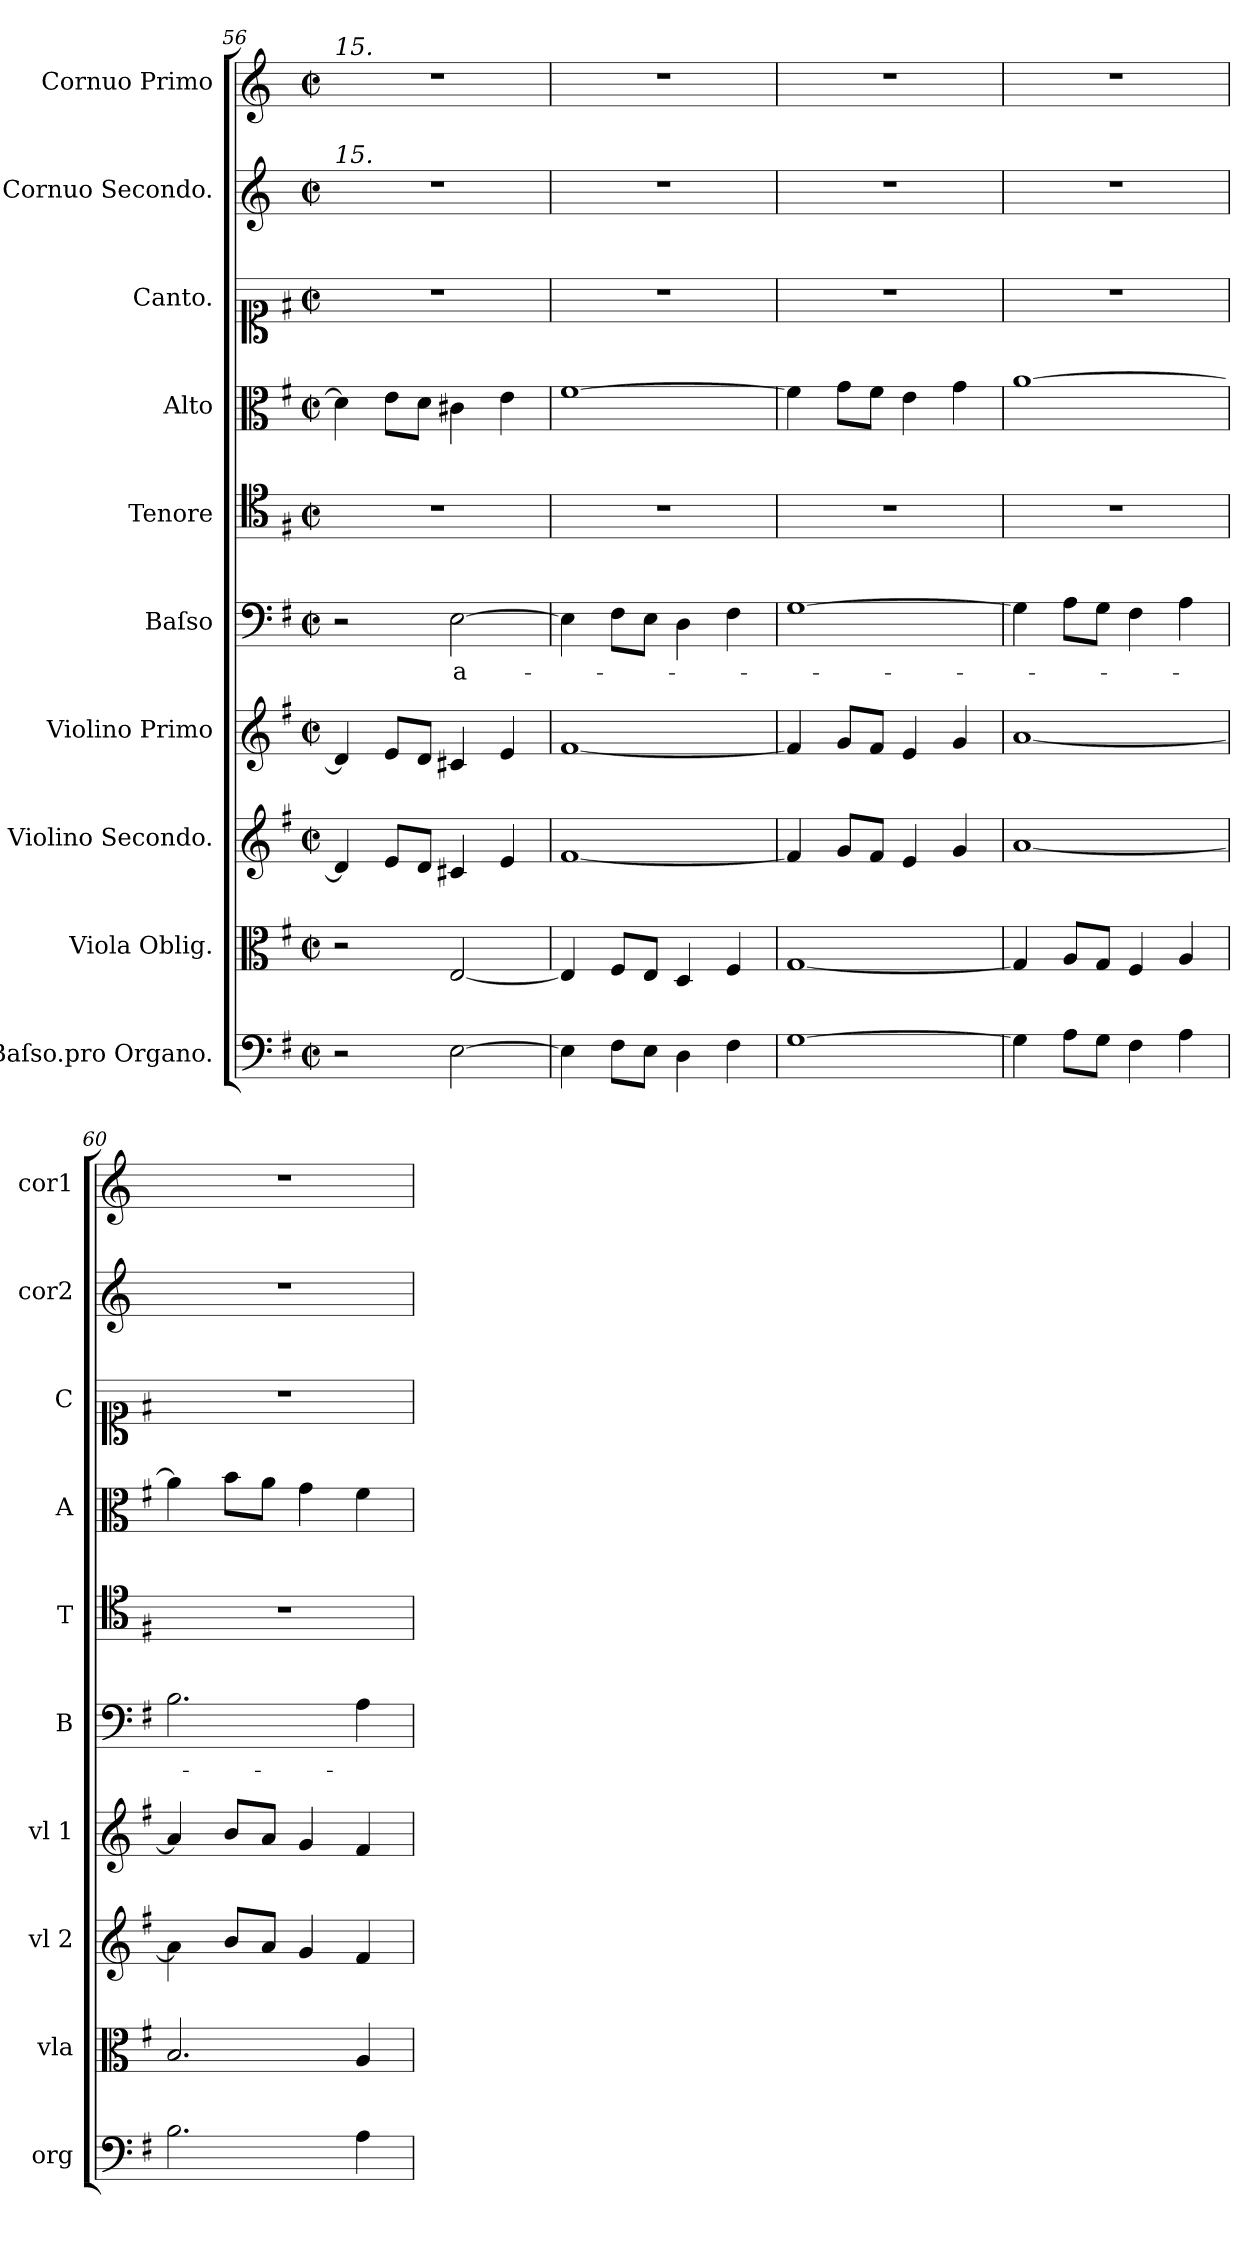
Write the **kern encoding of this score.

**kern	**kern	**kern	**kern	**kern	**text	**kern	**kern	**kern	**kern	**kern
*part10	*part9	*part8	*part7	*part6	*part6	*part5	*part4	*part3	*part2	*part1
*staff10	*staff9	*staff8	*staff7	*staff6	*staff6	*staff5	*staff4	*staff3	*staff2	*staff1
*I"Baſso.pro Organo.	*I"Viola Oblig.	*I"Violino Secondo.	*I"Violino Primo	*I"Baſso	*	*I"Tenore	*I"Alto	*I"Canto.	*I"Cornuo Secondo.	*I"Cornuo Primo
*I'org	*I'vla	*I'vl 2	*I'vl 1	*I'B	*	*I'T	*I'A	*I'C	*I'cor2	*I'cor1
*clefF4	*clefC3	*clefG2	*clefG2	*clefF4	*	*clefC4	*clefC3	*clefC1	*clefG2	*clefG2
*	*	*	*	*	*	*	*	*	*ITrd3c5	*ITrd3c5
*k[f#]	*k[f#]	*k[f#]	*k[f#]	*k[f#]	*	*k[f#]	*k[f#]	*k[f#]	*k[f#]	*k[f#]
*G:	*G:	*G:	*G:	*G:	*	*G:	*G:	*G:	*G:	*G:
*M2/2	*M2/2	*M2/2	*M2/2	*M2/2	*	*M2/2	*M2/2	*M2/2	*M2/2	*M2/2
*met(c|)	*met(c|)	*met(c|)	*met(c|)	*met(c|)	*	*met(c|)	*met(c|)	*met(c|)	*met(c|)	*met(c|)
=56	=56	=56	=56	=56	=56	=56	=56	=56	=56	=56
!	!	!	!	!	!	!	!	!	!	!LO:TX:a:i:t=15.
!	!	!	!	!	!	!	!	!	!LO:TX:a:i:t=15.	!
2r	2r	4d/]	4d/]	2r	.	1r	4d\]	1r	1r	1r
.	.	8e/L	8e/L	.	.	.	8e\L	.	.	.
.	.	8d/J	8d/J	.	.	.	8d\J	.	.	.
[2E\	[2E/	4c#X/	4c#X/	[2E\	a-	.	4c#X\	.	.	.
.	.	4e/	4e/	.	.	.	4e\	.	.	.
=57	=57	=57	=57	=57	=57	=57	=57	=57	=57	=57
4E\]	4E/]	[1f#	[1f#	4E\]	.	1r	[1f#	1r	1r	1r
8F#\L	8F#/L	.	.	8F#\L	.	.	.	.	.	.
8E\J	8E/J	.	.	8E\J	.	.	.	.	.	.
4D\	4D/	.	.	4D\	.	.	.	.	.	.
4F#\	4F#/	.	.	4F#\	.	.	.	.	.	.
=58	=58	=58	=58	=58	=58	=58	=58	=58	=58	=58
[1G	[1G	4f#/]	4f#/]	[1G	.	1r	4f#\]	1r	1r	1r
.	.	8g/L	8g/L	.	.	.	8g\L	.	.	.
.	.	8f#/J	8f#/J	.	.	.	8f#\J	.	.	.
.	.	4e/	4e/	.	.	.	4e\	.	.	.
.	.	4g/	4g/	.	.	.	4g\	.	.	.
=59	=59	=59	=59	=59	=59	=59	=59	=59	=59	=59
4G\]	4G/]	[1a	[1a	4G\]	.	1r	[1a	1r	1r	1r
8A\L	8A/L	.	.	8A\L	.	.	.	.	.	.
8G\J	8G/J	.	.	8G\J	.	.	.	.	.	.
4F#\	4F#/	.	.	4F#\	.	.	.	.	.	.
4A\	4A/	.	.	4A\	.	.	.	.	.	.
=60	=60	=60	=60	=60	=60	=60	=60	=60	=60	=60
2.B\	2.B/	4a\]	4a/]	2.B\	.	1r	4a\]	1r	1r	1r
.	.	8b/L	8b/L	.	.	.	8b\L	.	.	.
.	.	8a/J	8a/J	.	.	.	8a\J	.	.	.
.	.	4g/	4g/	.	.	.	4g\	.	.	.
4A\	4A/	4f#/	4f#/	4A\	.	.	4f#\	.	.	.
=	=	=	=	=	=	=	=	=	=	=
*-	*-	*-	*-	*-	*-	*-	*-	*-	*-	*-
